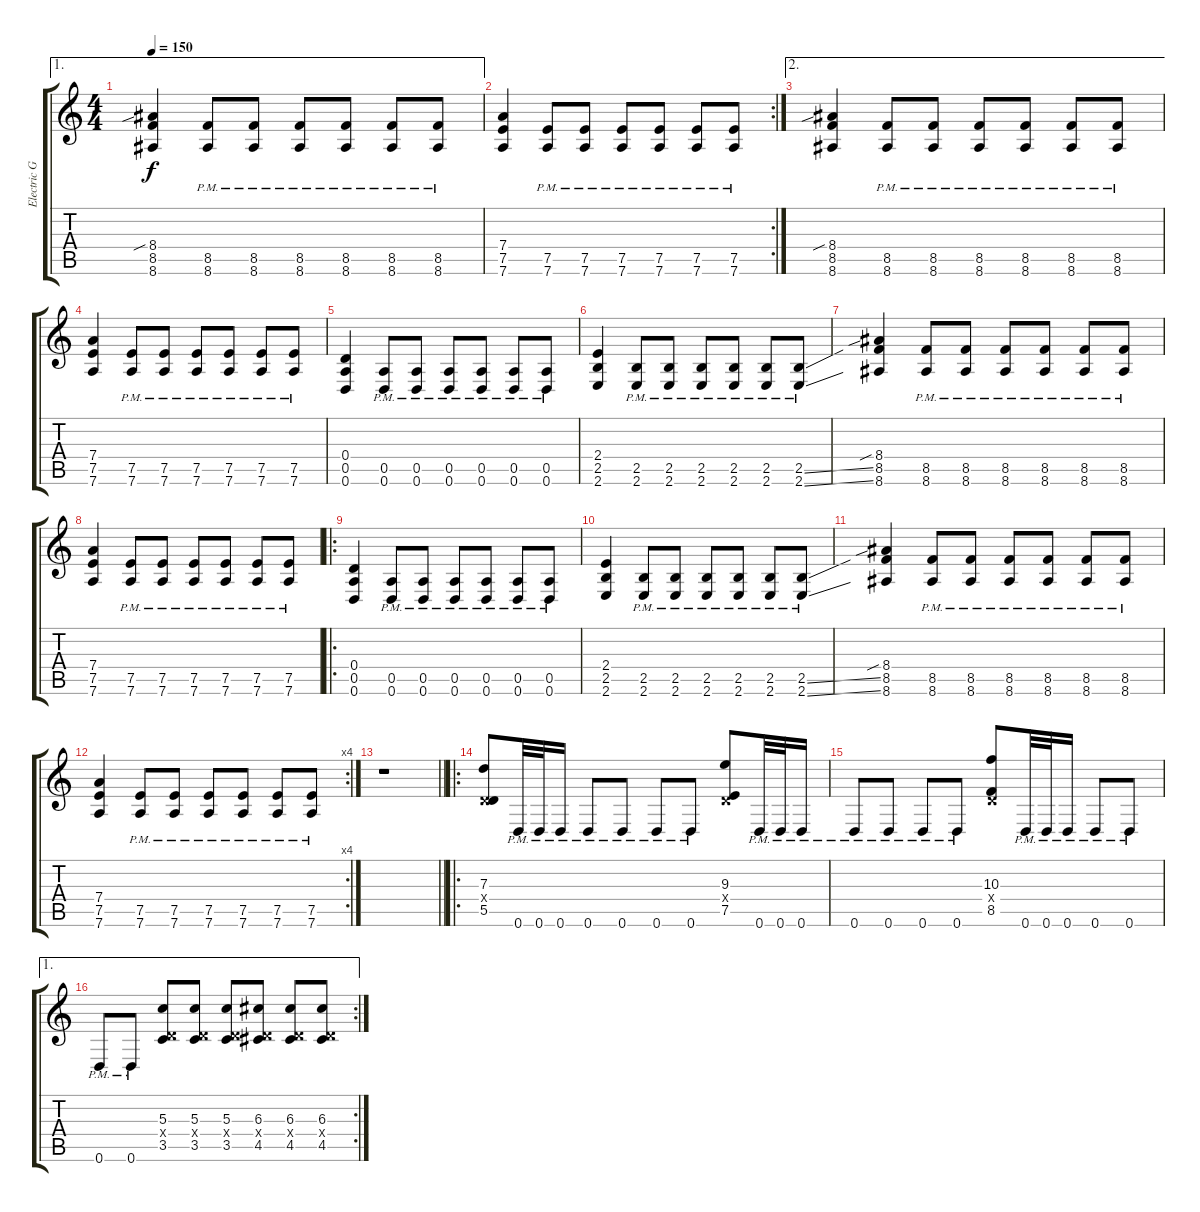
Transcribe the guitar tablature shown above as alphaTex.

\track ("Electric Guitar - Rythmn" "Electric G") {instrument overdrivenguitar}
\staff {score tabs}
\tuning (E4 B3 G3 D3 A2 D2) {hide}
\ae 1
\ts (4 4)
\tempo 150
\clef g2
\ks c
(8.4{sib} 8.5 8.6).4{dy f} (8.5{pm} 8.6{pm}).8 (8.5{pm} 8.6{pm}).8 (8.5{pm} 8.6{pm}).8 (8.5{pm} 8.6{pm}).8 (8.5{pm} 8.6{pm}).8 (8.5{pm} 8.6{pm}).8 |
\rc 2
(7.4 7.5 7.6).4 (7.5{pm} 7.6{pm}).8 (7.5{pm} 7.6{pm}).8 (7.5{pm} 7.6{pm}).8 (7.5{pm} 7.6{pm}).8 (7.5{pm} 7.6{pm}).8 (7.5{pm} 7.6{pm}).8 |
\ae 2
(8.4{sib} 8.5 8.6).4 (8.5{pm} 8.6{pm}).8 (8.5{pm} 8.6{pm}).8 (8.5{pm} 8.6{pm}).8 (8.5{pm} 8.6{pm}).8 (8.5{pm} 8.6{pm}).8 (8.5{pm} 8.6{pm}).8 |
(7.4 7.5 7.6).4 (7.5{pm} 7.6{pm}).8 (7.5{pm} 7.6{pm}).8 (7.5{pm} 7.6{pm}).8 (7.5{pm} 7.6{pm}).8 (7.5{pm} 7.6{pm}).8 (7.5{pm} 7.6{pm}).8 |
(0.4 0.5 0.6).4 (0.5{pm} 0.6{pm}).8 (0.5{pm} 0.6{pm}).8 (0.5{pm} 0.6{pm}).8 (0.5{pm} 0.6{pm}).8 (0.5{pm} 0.6{pm}).8 (0.5{pm} 0.6{pm}).8 |
(2.4 2.5 2.6).4 (2.5{pm} 2.6{pm}).8 (2.5{pm} 2.6{pm}).8 (2.5{pm} 2.6{pm}).8 (2.5{pm} 2.6{pm}).8 (2.5{pm} 2.6{pm}).8 (2.5{ss pm} 2.6{ss pm}).8 |
(8.4{sib} 8.5 8.6).4 (8.5{pm} 8.6{pm}).8 (8.5{pm} 8.6{pm}).8 (8.5{pm} 8.6{pm}).8 (8.5{pm} 8.6{pm}).8 (8.5{pm} 8.6{pm}).8 (8.5{pm} 8.6{pm}).8 |
(7.4 7.5 7.6).4 (7.5{pm} 7.6{pm}).8 (7.5{pm} 7.6{pm}).8 (7.5{pm} 7.6{pm}).8 (7.5{pm} 7.6{pm}).8 (7.5{pm} 7.6{pm}).8 (7.5{pm} 7.6{pm}).8 |
\ro
(0.4 0.5 0.6).4 (0.5{pm} 0.6{pm}).8 (0.5{pm} 0.6{pm}).8 (0.5{pm} 0.6{pm}).8 (0.5{pm} 0.6{pm}).8 (0.5{pm} 0.6{pm}).8 (0.5{pm} 0.6{pm}).8 |
(2.4 2.5 2.6).4 (2.5{pm} 2.6{pm}).8 (2.5{pm} 2.6{pm}).8 (2.5{pm} 2.6{pm}).8 (2.5{pm} 2.6{pm}).8 (2.5{pm} 2.6{pm}).8 (2.5{ss pm} 2.6{ss pm}).8 |
(8.4{sib} 8.5 8.6).4 (8.5{pm} 8.6{pm}).8 (8.5{pm} 8.6{pm}).8 (8.5{pm} 8.6{pm}).8 (8.5{pm} 8.6{pm}).8 (8.5{pm} 8.6{pm}).8 (8.5{pm} 8.6{pm}).8 |
\rc 4
(7.4 7.5 7.6).4 (7.5{pm} 7.6{pm}).8 (7.5{pm} 7.6{pm}).8 (7.5{pm} 7.6{pm}).8 (7.5{pm} 7.6{pm}).8 (7.5{pm} 7.6{pm}).8 (7.5{pm} 7.6{pm}).8 |
\barLineRight lightlight
r.1 |
\ro
(7.3 0.4{x} 5.5).8 0.6{pm}.32 0.6{pm}.32 0.6{pm}.16 0.6{pm}.8 0.6{pm}.8 0.6{pm}.8 0.6{pm}.8 (9.3 0.4{x} 7.5).8 0.6{pm}.32 0.6{pm}.32 0.6{pm}.16 |
0.6{pm}.8 0.6{pm}.8 0.6{pm}.8 0.6{pm}.8 (10.3 0.4{x} 8.5).8 0.6{pm}.32 0.6{pm}.32 0.6{pm}.16 0.6{pm}.8 0.6{pm}.8 |
\ae 1
\rc 2
0.6{pm}.8 0.6{pm}.8 (5.3 0.4{x} 3.5).8 (5.3 0.4{x} 3.5).8 (5.3 0.4{x} 3.5).8 (6.3 0.4{x} 4.5).8 (6.3 0.4{x} 4.5).8 (6.3 0.4{x} 4.5).8
